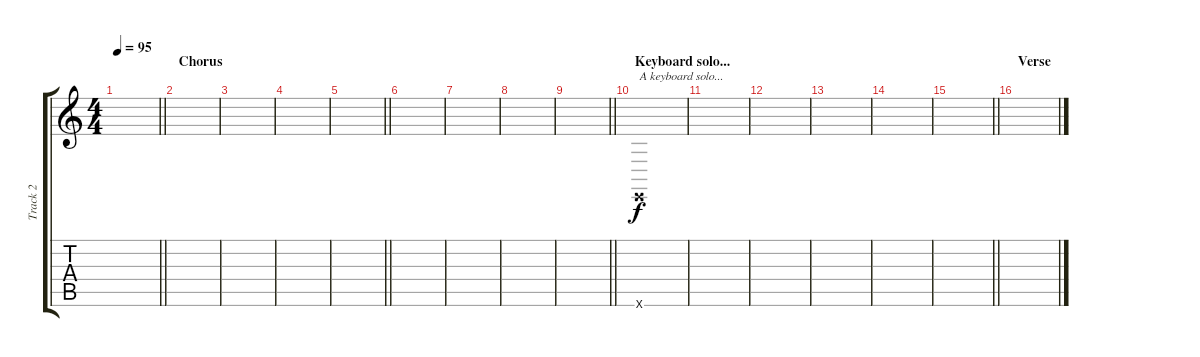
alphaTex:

\track ("Track 2" "Track 2") {instrument lead2sawtooth}
\staff {score tabs}
\tuning (E4 B3 G3 D3 A2 E2) {hide}
\ts (4 4)
\tempo 95
\clef g2
\barLineRight lightlight
\ks c
|
\section ("" "Chorus")
|
|
|
\barLineRight lightlight
|
|
|
|
\barLineRight lightlight
|
\section ("" "Keyboard solo...")
0.6{x}.1{txt "A keyboard solo..."} |
|
|
|
|
\barLineRight lightlight
|
\section ("" "Verse")
